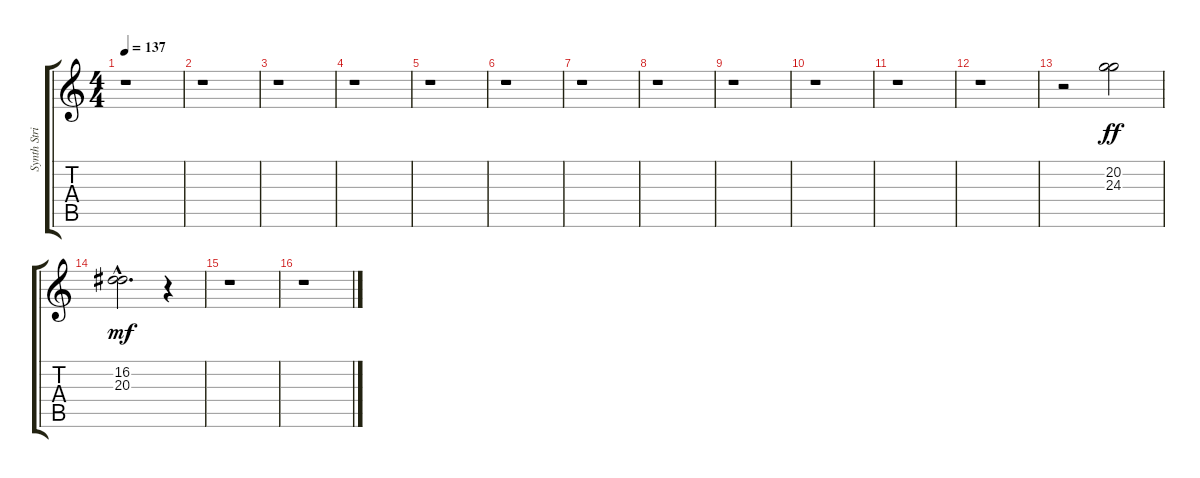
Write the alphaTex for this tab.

\track ("Synth Strings" "Synth Stri") {instrument synthstrings2}
\staff {score tabs}
\tuning (E4 B3 G3 D3 A2 E2) {hide}
\ts (4 4)
\tempo 137
\clef g2
\ks c
r.1{dy ff} |
r.1 |
r.1 |
r.1 |
r.1 |
r.1 |
r.1 |
r.1 |
r.1 |
r.1 |
r.1 |
r.1 |
r.2 (20.2 24.3).2 |
(16.2{hac} 20.3{hac}).2{d dy mf} r.4 |
r.1 |
r.1
